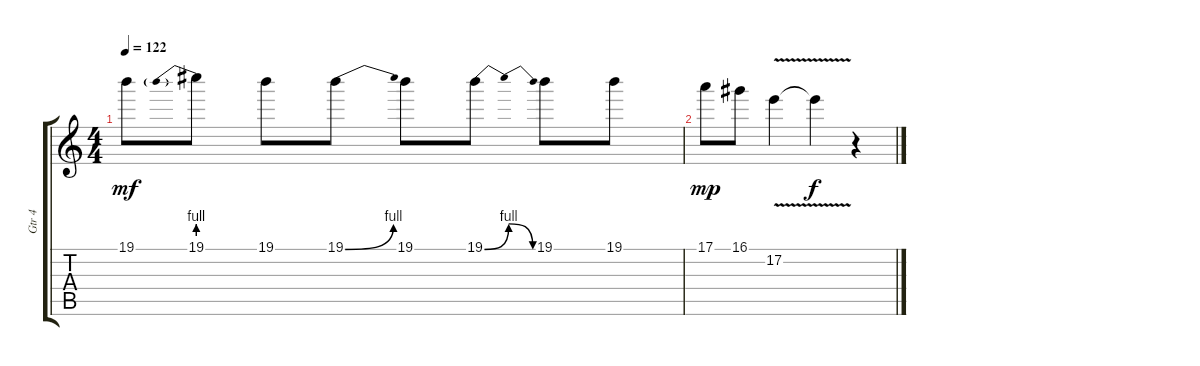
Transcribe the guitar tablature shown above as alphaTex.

\track ("Gtr 4" "Gtr 4") {instrument distortionguitar}
\staff {score tabs}
\tuning (E4 B3 G3 D3 A2 E2) {hide}
\ts (4 4)
\tempo 122
\clef g2
\ks c
19.1{t}.8{dy mf} 19.1{be (prebend 0 4 60 4)}.8 19.1.8 19.1{be (bend 0 0 60 4)}.8 19.1.8 19.1{be (bendrelease 0 0 20 4 35 4 60 0)}.8 19.1.8 19.1.8 |
17.1.8{dy mp} 16.1.8 17.2{v}.4 17.2{t}.4{dy f} r.4
